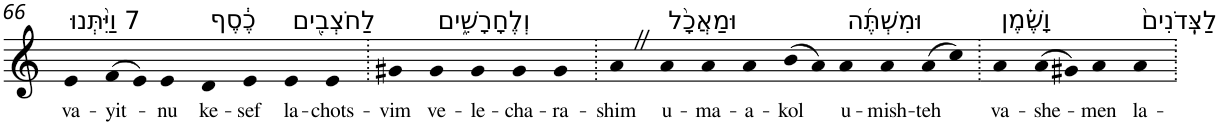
**kern	**text
*part1	*part1
*staff1	*staff1
*I"Piano	*
*I'Pno	*
!!LO:PB:g=z
*clefG2	*
*k[]	*
=66	=66
!LO:TX:a:t=7 וַיִּ֨תְּנוּ	!
!	!LO:LY:b
4e	va-
!	!LO:LY:b
(>8f	-yit-
8e)	.
!	!LO:LY:b
4e	-nu
!LO:TX:a:t=כֶ֔סֶף	!
!	!LO:LY:b
4d	ke-
!	!LO:LY:b
4e	-sef
!LO:TX:a:t=לַחֹצְבִ֖ים	!
!	!LO:LY:b
4e	la-
!	!LO:LY:b
4e	-chots-
=67.	=67.
!	!LO:LY:b
4g#X	-vim
!LO:TX:a:t=וְלֶחָרָשִׁ֑ים	!
!	!LO:LY:b
4g#	ve-
!	!LO:LY:b
4g#	-le-
!	!LO:LY:b
4g#	-cha-
!	!LO:LY:b
4g#	-ra-
=68.	=68.
!	!LO:LY:b
4aZ	-shim
!LO:TX:a:t=וּמַאֲכָ֨ל	!
!	!LO:LY:b
4a	u-
!	!LO:LY:b
4a	-ma-
!	!LO:LY:b
4a	-a-
!	!LO:LY:b
(>8b	-kol
8a)	.
!LO:TX:a:t=וּמִשְׁתֶּ֜ה	!
!	!LO:LY:b
4a	u-
!	!LO:LY:b
4a	-mish-
!	!LO:LY:b
(>8a	-teh
8cc)	.
=69.	=69.
!LO:TX:a:t=וָשֶׁ֗מֶן	!
!	!LO:LY:b
4a	va-
!	!LO:LY:b
(>8a	-she-
8g#X)	.
!	!LO:LY:b
4a	-men
!LO:TX:a:t=לַצִּֽדֹנִים֙	!
!	!LO:LY:b
4a	la-
=.	=.
*-	*-
